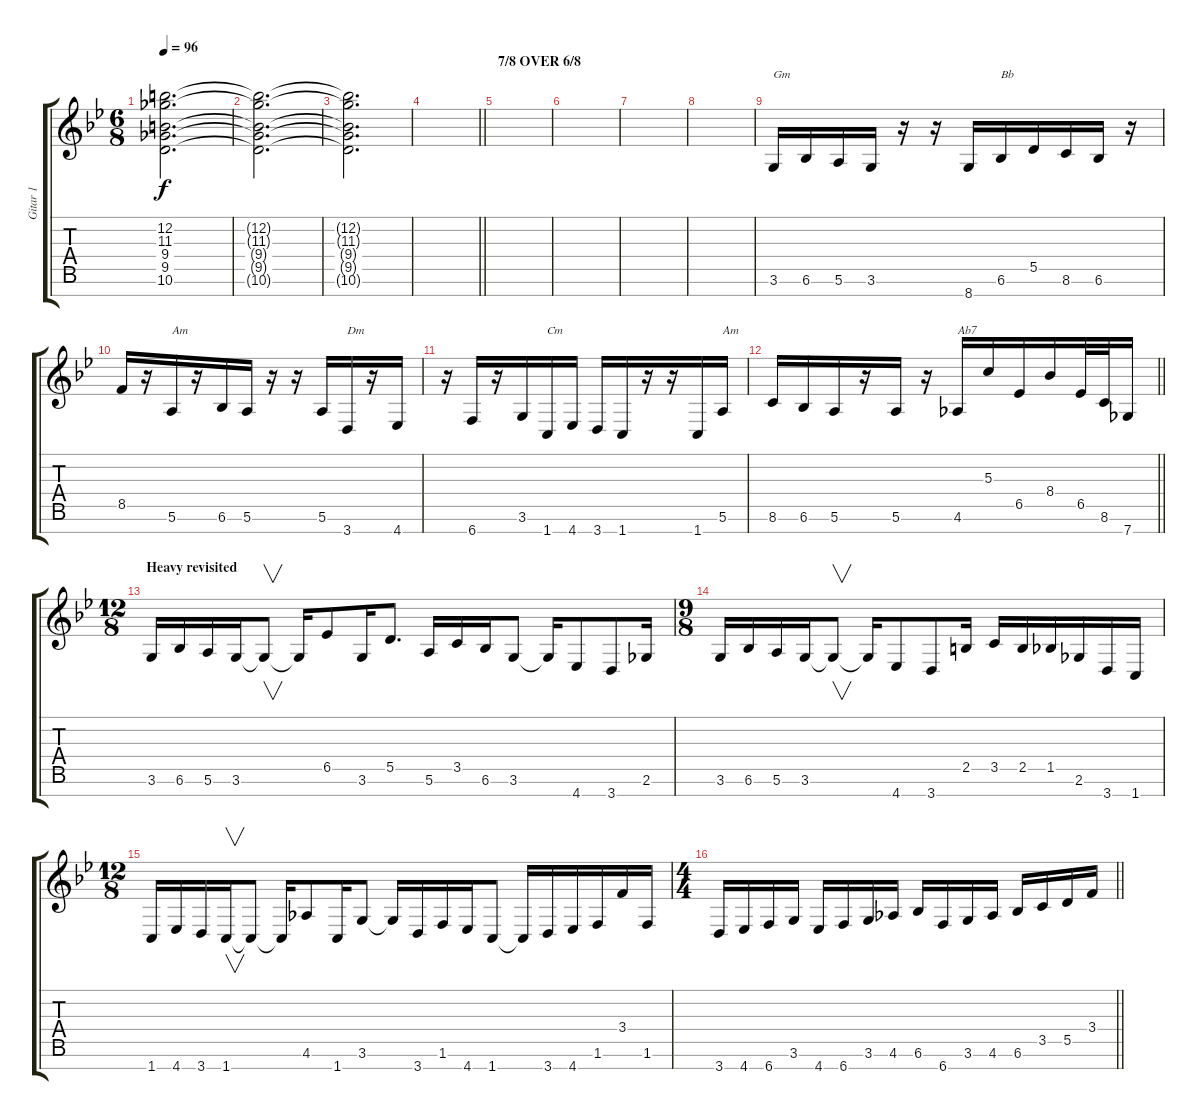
\track ("Gitar 1" "Gitar 1") {instrument electricguitarmuted}
\staff {score tabs}
\tuning (E4 B3 G3 D3 A2 E2 B1) {hide}
\ts (6 8)
\tempo 96
\clef g2
\ks gminor
(12.2{t} 11.3{t} 9.4{t} 9.5{t} 10.6{t}).2{d dy f volume 6} |
(12.2{t} 11.3{t} 9.4{t} 9.5{t} 10.6{t}).2{d} |
(12.2{t} 11.3{t} 9.4{t} 9.5{t} 10.6{t}).2{d} |
\barLineRight lightlight
|
\section ("" "7/8 OVER 6/8")
|
|
|
|
3.6.16{txt "Gm" volume 13 instrument overdrivenguitar} 6.6.16 5.6.16 3.6.16 r.16 r.16 8.7.16 6.6.16{txt "Bb"} 5.5.16 8.6.16 6.6.16 r.16 |
8.5.16 r.16 5.6.16{txt "Am"} r.16 6.6.16 5.6.16 r.16 r.16 5.6.16 3.7.16{txt "Dm"} r.16 4.7.16 |
r.16 6.7.16 r.16 3.6.16 1.7.16{txt "Cm"} 4.7.16 3.7.16 1.7.16 r.16 r.16 1.7.16 5.6.16{txt "Am"} |
\barLineRight lightlight
8.6.16 6.6.16 5.6.16 r.16 5.6.16 r.16 4.6.16{txt "Ab7"} 5.3.16 6.5.16 8.4.16 6.5.32 8.6.32 7.7.16 |
\ts (12 8)
\section ("" "Heavy revisited")
3.6.16 6.6.16 5.6.16 3.6.16 3.6{t}.8{v} 3.6{t}.16 6.5.8 3.6.16 5.5.8{d} 5.6.16 3.5.16 6.6.16 3.6.8 3.6{t}.16 4.7.8 3.7.8 2.6.16 |
\ts (9 8)
3.6.16 6.6.16 5.6.16 3.6.16 3.6{t}.8{v} 3.6{t}.16 4.7.8 3.7.8 2.5.16 3.5.16 2.5.16 1.5.16 2.6.16 3.7.16 1.7.16 |
\ts (12 8)
1.7.16 4.7.16 3.7.16 1.7.16{v} 1.7{t}.8 1.7{t}.16 4.6.8 1.7.16 3.6.8 3.6{t}.16 3.7.16 1.6.16 4.7.16 1.7.8 1.7{t}.16 3.7.16 4.7.16 1.6.16 3.4.16 1.6.16 |
\ts (4 4)
\barLineRight lightlight
3.7.16 4.7.16 6.7.16 3.6.16 4.7.16 6.7.16 3.6.16 4.6.16 6.6.16 6.7.16 3.6.16 4.6.16 6.6.16 3.5.16 5.5.16 3.4.16
